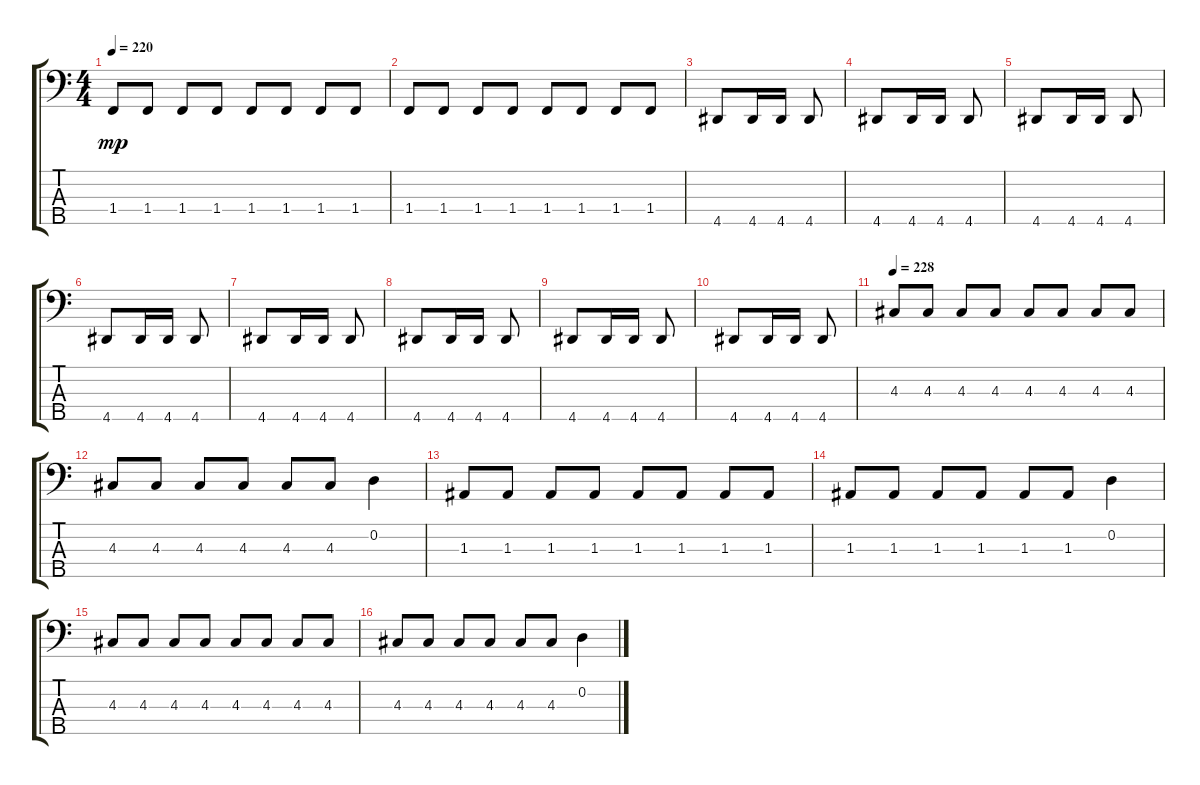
\track "" {instrument electricbasspick}
\staff {score tabs}
\tuning (G2 D2 A1 E1 B0) {hide}
\ts (4 4)
\tempo 220
\clef f4
\ks c
1.4.8{dy mp} 1.4.8 1.4.8 1.4.8 1.4.8 1.4.8 1.4.8 1.4.8 |
1.4.8 1.4.8 1.4.8 1.4.8 1.4.8 1.4.8 1.4.8 1.4.8 |
4.5.8 4.5.16 4.5.16 4.5.8 |
4.5.8 4.5.16 4.5.16 4.5.8 |
4.5.8 4.5.16 4.5.16 4.5.8 |
4.5.8 4.5.16 4.5.16 4.5.8 |
4.5.8 4.5.16 4.5.16 4.5.8 |
4.5.8 4.5.16 4.5.16 4.5.8 |
4.5.8 4.5.16 4.5.16 4.5.8 |
4.5.8 4.5.16 4.5.16 4.5.8 |
\tempo 228
4.3.8 4.3.8 4.3.8 4.3.8 4.3.8 4.3.8 4.3.8 4.3.8 |
4.3.8 4.3.8 4.3.8 4.3.8 4.3.8 4.3.8 0.2.4 |
1.3.8 1.3.8 1.3.8 1.3.8 1.3.8 1.3.8 1.3.8 1.3.8 |
1.3.8 1.3.8 1.3.8 1.3.8 1.3.8 1.3.8 0.2.4 |
4.3.8 4.3.8 4.3.8 4.3.8 4.3.8 4.3.8 4.3.8 4.3.8 |
4.3.8 4.3.8 4.3.8 4.3.8 4.3.8 4.3.8 0.2.4
